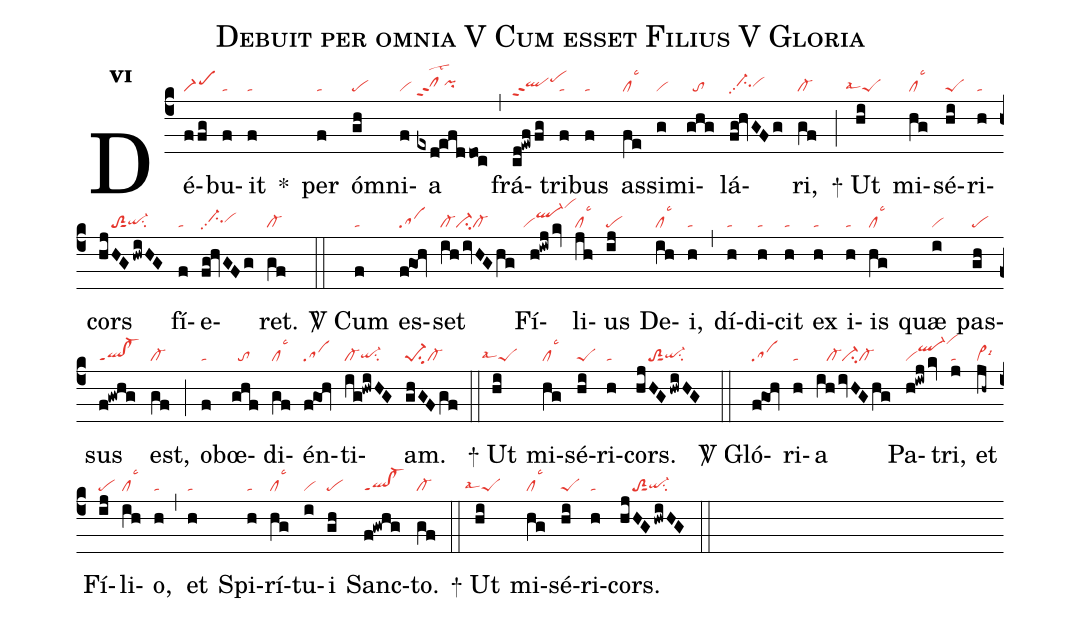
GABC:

name:Debuit per omnia V Cum esset Filius V Gloria;
office-part:re;
mode:6;
nabc-lines:1;
%%
initial-style: 1;
name: Debuit per omnia;
mode: 6;
office-part: Responsorium;
annotation: Resp.;
annotation: vi;
nabc-lines: 1;
%%
(c4) Dé(ffg|scM1)bu(f|ta)it(f|ta) <sp>*</sp>() per(f|ta) óm(gh|pe)ni(f|vi)a(exd!efddoc|clhhppt2lst2``pihh) (,) frá(cd!ewffg|qlhhppt2pehj)tri(f|ta)bus(f|ta) as(fe|cllsc3)si(g|vi)mi(ghg|//to)lá(fg!hvGFg|//ci-hhpp2vihh)ri,(gf|cl-) (;)
<sp>+</sp> Ut(hi|```peSlsal4) mi(hg|cllsc3)sé(hi|peS)ri(h|ta)cors(hjHG/hwiHG|////toS2sut1qi-hgsu2) fí(f|ta)e(fg!hvGFg|//ci-hhpp2vihh)ret.(gf|cl-) (::)
<sp>V/</sp> Cum(f|ta) es(f!goh|sa)set(ih/ivHGhg|cl-ci-cl-) Fí(h!iwj/kv|``viql-hjvihn)li(jh|cllsc3)us(ij|pe) De(ih|cllsc3)i,(h|ta) (,) dí(h|ta)di(h|ta)cit(h|ta) ex(h|ta) i(h|ta)is(hg|cllsc3) quæ(i|vi) pas(gh|pe)sus(f!gwhg|ql!cl-ppt1) est,(gf|cl-) (;) ob(f|ta)œ(ghf|//to)di(gf|cllsc3)én(f!goh|sa)ti(ig!hwiHG|cl-qi-hgsu2)am.(ghGFgf|pe-1su2cl-) (::)
<sp>+</sp> Ut(hi|```peSlsal4) mi(hg|cllsc3)sé(hi|peS)ri(h|ta)cors.(hjHG/hwiHG|////toS2sut1qi-hgsu2) (::)

<sp>V/</sp> Gló(f!goh|sa)ri(h|ta)a(ih/ivHGhg|///cl-ci-cl-) Pa(h!iwj/kv|viql-hjvihm)tri,(j|ta) et(jh~|vi>lsi6) Fí(ij|pe)li(ih|cllsc3)o,(h|ta) (,) et(h|ta) Spi(h|ta)rí(hg|cllsc3)tu(i|vi)i(gh|pe) Sanc(f!gwhg|ql!cl-ppt1)to.(gf|cl-) (::)
<sp>+</sp> Ut(hi|```peSlsal4) mi(hg|cllsc3)sé(hi|peS)ri(h|ta)cors.(hjHG/hwiHG|////toS2sut1qi-hgsu2) (::)
